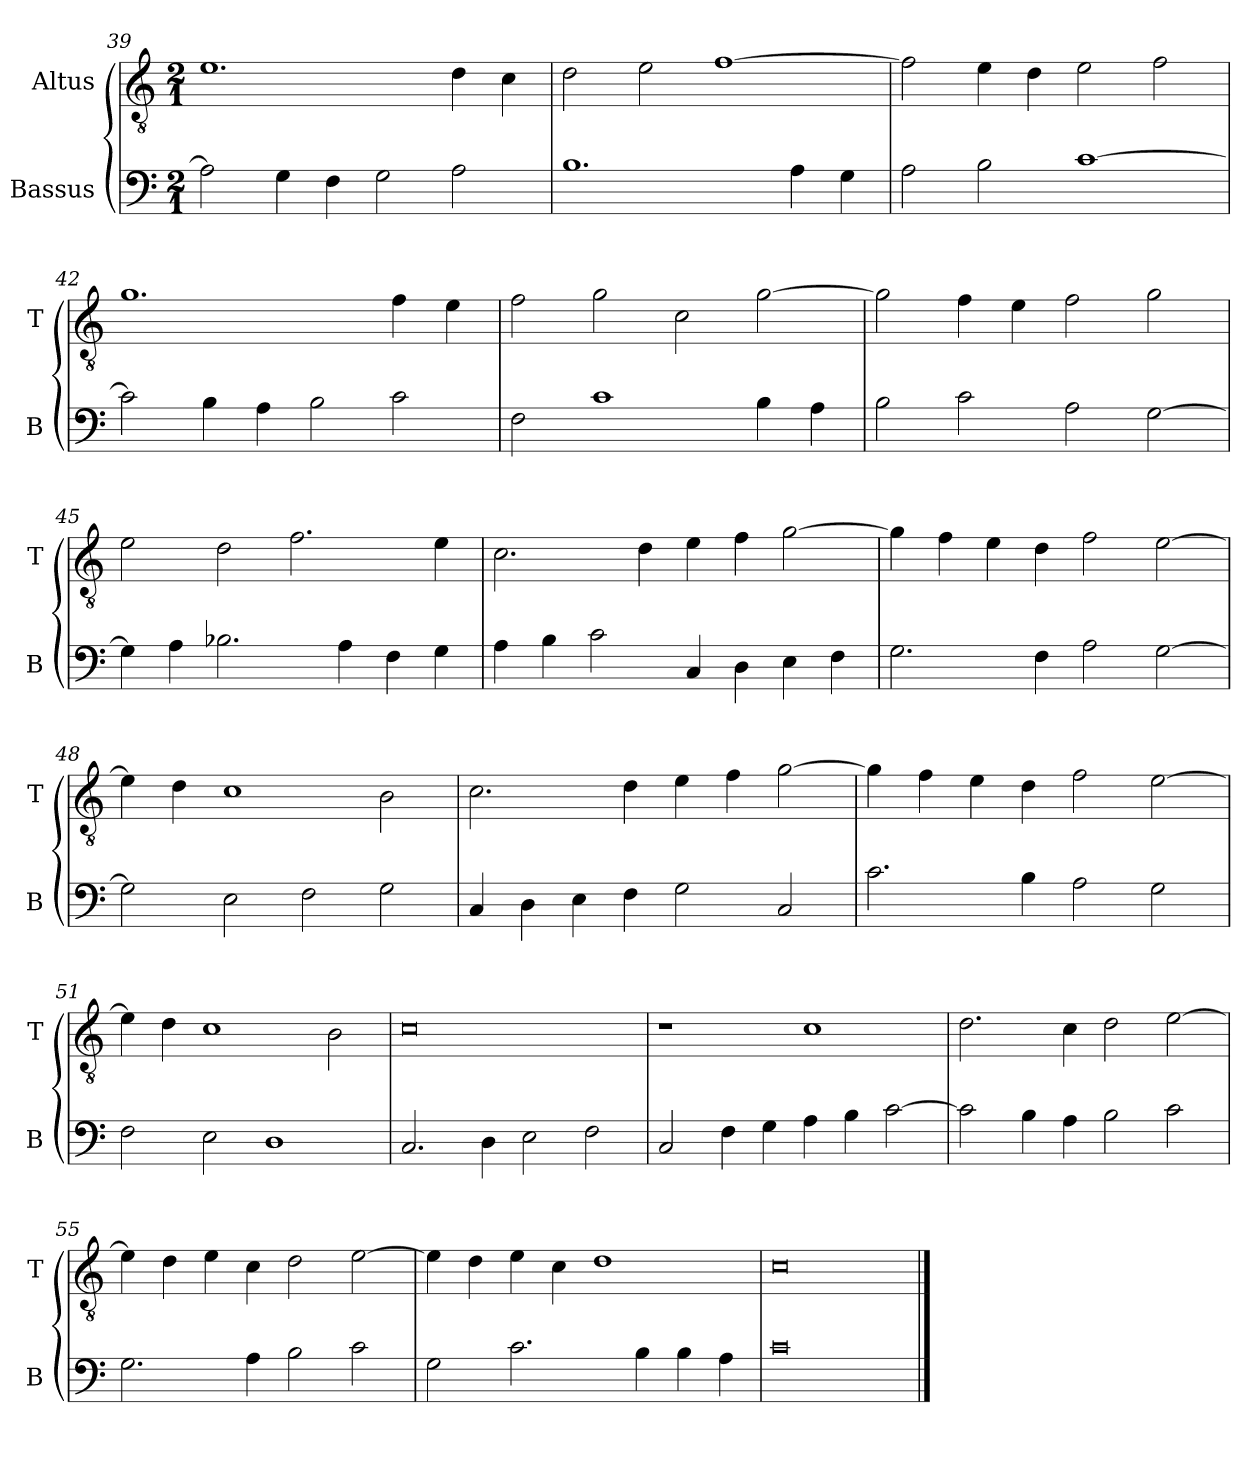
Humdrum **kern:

**kern	**kern
*part2	*part1
*staff2	*staff1
*I"Bassus	*I"Altus
*I'B	*I'T
*clefF4	*clefGv2
*	*ITrd7c12
*k[]	*k[]
*M2/1	*M2/1
=39	=39
2A\]	1.E
4G\	.
4F\	.
2G\	.
2A\	4D\
.	4C\
!!LO:LB:g=z
=40	=40
1.B	2D\
.	2E\
.	[1F
4A\	.
4G\	.
=41	=41
2A\	2F\]
2B\	4E\
.	4D\
[1c	2E\
.	2F\
=42	=42
2c\]	1.G
4B\	.
4A\	.
2B\	.
2c\	4F\
.	4E\
!!LO:PB:g=z
=43	=43
2F\	2F\
1c	2G\
.	2C\
4B\	[2G\
4A\	.
=44	=44
2B\	2G\]
2c\	4F\
.	4E\
2A\	2F\
[2G\	2G\
=45	=45
4G\]	2E\
4A\	.
2.B-X\	2D\
.	2.F\
4A\	.
4F\	.
4G\	4E\
!!LO:LB:g=z
=46	=46
4A\	2.C\
4B\	.
2c\	.
.	4D\
4C/	4E\
4D\	4F\
4E\	[2G\
4F\	.
=47	=47
2.G\	4G\]
.	4F\
.	4E\
4F\	4D\
2A\	2F\
[2G\	[2E\
=48	=48
2G\]	4E\]
.	4D\
2E\	1C
2F\	.
2G\	2BB\
!!LO:LB:g=z
=49	=49
4C/	2.C\
4D\	.
4E\	.
4F\	4D\
2G\	4E\
.	4F\
2C/	[2G\
=50	=50
2.c\	4G\]
.	4F\
.	4E\
4B\	4D\
2A\	2F\
2G\	[2E\
=51	=51
2F\	4E\]
.	4D\
2E\	1C
1D	.
.	2BB\
!!LO:LB:g=z
=52	=52
2.C/	0C
4D\	.
2E\	.
2F\	.
=53	=53
2C/	1r
4F\	.
4G\	.
4A\	1C
4B\	.
[2c\	.
=54	=54
2c\]	2.D\
4B\	.
4A\	4C\
2B\	2D\
2c\	[2E\
!!LO:LB:g=z
=55	=55
2.G\	4E\]
.	4D\
.	4E\
4A\	4C\
2B\	2D\
2c\	[2E\
=56	=56
2G\	4E\]
.	4D\
2.c\	4E\
.	4C\
.	1D
4B\	.
4B\	.
4A\	.
=57	=57
0c	0C
==	==
*-	*-
